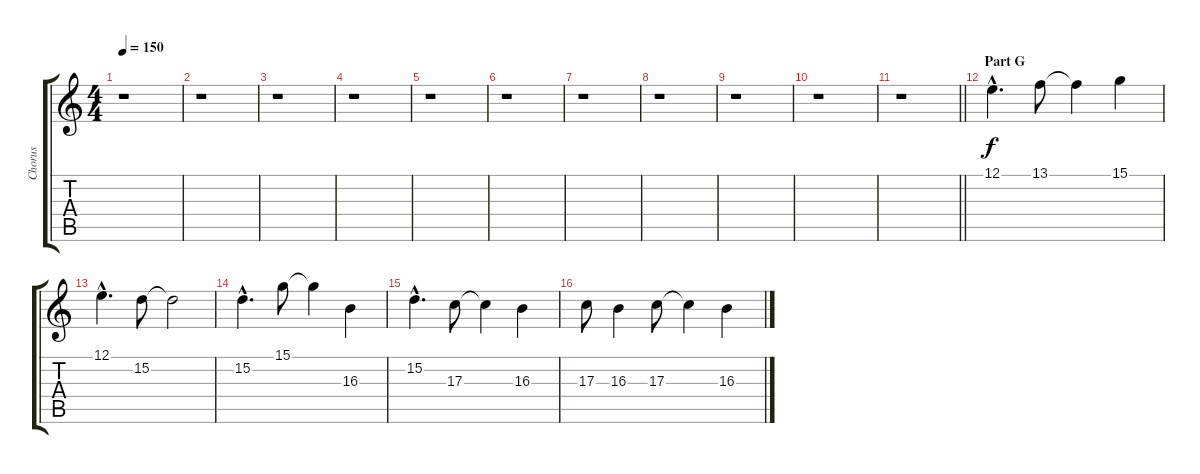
\track ("Chorus" "Chorus") {instrument trumpet}
\staff {score tabs}
\tuning (E4 B3 G3 D3 A2 E2) {hide}
\ts (4 4)
\tempo 150
\clef g2
\ks c
r.1{dy f} |
r.1 |
r.1 |
r.1 |
r.1 |
r.1 |
r.1 |
r.1 |
r.1 |
r.1 |
\barLineRight lightlight
r.1 |
\section ("" "Part G")
12.1{hac}.4{d} 13.1.8 13.1{t}.4 15.1.4 |
12.1{hac}.4{d} 15.2.8 15.2{t}.2 |
15.2{hac}.4{d} 15.1.8 15.1{t}.4 16.3.4 |
15.2{hac}.4{d} 17.3.8 17.3{t}.4 16.3.4 |
17.3.8 16.3.4 17.3.8 17.3{t}.4 16.3.4
